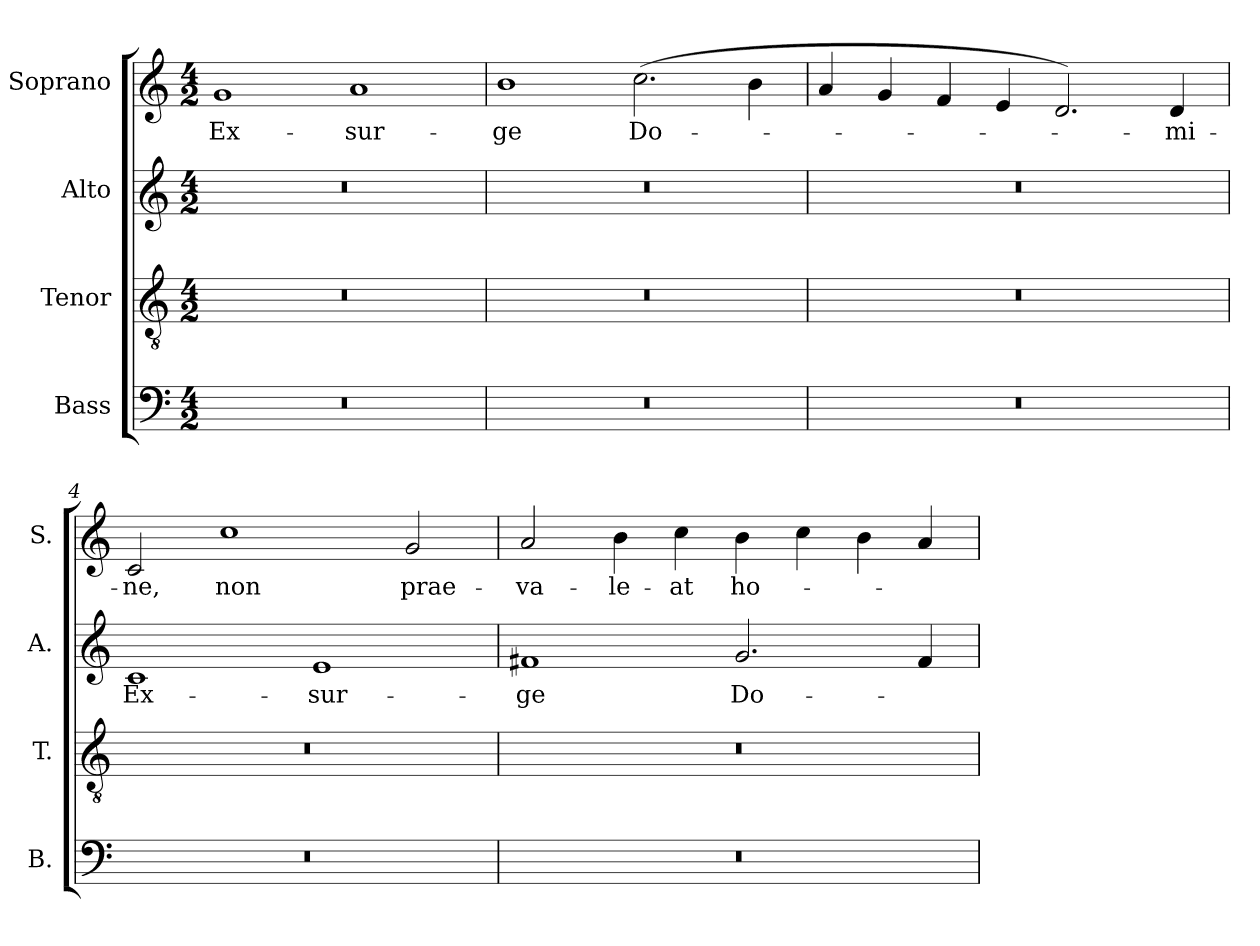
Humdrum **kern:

**kern	**kern	**kern	**text	**kern	**text
*part4	*part3	*part2	*part2	*part1	*part1
*staff4	*staff3	*staff2	*staff2	*staff1	*staff1
*I"Bass	*I"Tenor	*I"Alto	*	*I"Soprano	*
*I'B.	*I'T.	*I'A.	*	*I'S.	*
!!LO:PB:g=z
*clefF4	*clefGv2	*clefG2	*	*clefG2	*
*	*ITrd7c12	*	*	*	*
*k[]	*k[]	*k[]	*	*k[]	*
*C:	*C:	*C:	*	*C:	*
*M4/2	*M4/2	*M4/2	*	*M4/2	*
*MM232	*MM232	*MM232	*	*MM232	*
=1	=1	=1	=1	=1	=1
!LO:N:vis=1	!LO:N:vis=1	!LO:N:vis=1	!	!	!
!	!	!	!	!	!LO:LY:b:color=#000000
0r	0r	0r	.	1gi	Ex-
!	!	!	!	!	!LO:LY:b:color=#000000
.	.	.	.	1ai	-sur-
=2	=2	=2	=2	=2	=2
!LO:N:vis=1	!LO:N:vis=1	!LO:N:vis=1	!	!	!
!	!	!	!	!	!LO:LY:b:color=#000000
0r	0r	0r	.	1bi	-ge
!	!	!	!	!	!LO:LY:b:color=#000000
.	.	.	.	(2.cci\	Do-
.	.	.	.	4bi\	.
=3	=3	=3	=3	=3	=3
!LO:N:vis=1	!LO:N:vis=1	!LO:N:vis=1	!	!	!
0r	0r	0r	.	4ai/	.
.	.	.	.	4gi/	.
.	.	.	.	4fi/	.
.	.	.	.	4ei/	.
.	.	.	.	2.di/)	.
!	!	!	!	!	!LO:LY:b:color=#000000
.	.	.	.	4di/	-mi-
=4	=4	=4	=4	=4	=4
!LO:N:vis=1	!LO:N:vis=1	!	!	!	!
!	!	!	!LO:LY:b:color=#000000	!	!
!	!	!	!	!	!LO:LY:b:color=#000000
0r	0r	1ci	Ex-	2ci/	-ne,
!	!	!	!	!	!LO:LY:b:color=#000000
.	.	.	.	1cci	non
!	!	!	!LO:LY:b:color=#000000	!	!
.	.	1ei	-sur-	.	.
!	!	!	!	!	!LO:LY:b:color=#000000
.	.	.	.	2gi/	prae-
=5	=5	=5	=5	=5	=5
!LO:N:vis=1	!LO:N:vis=1	!	!	!	!
!	!	!	!LO:LY:b:color=#000000	!	!
!	!	!	!	!	!LO:LY:b:color=#000000
0r	0r	1f#Xi	-ge	2ai/	-va-
!	!	!	!	!	!LO:LY:b:color=#000000
.	.	.	.	4bi\	-le-
!	!	!	!	!	!LO:LY:b:color=#000000
.	.	.	.	4cci\	-at
!	!	!	!LO:LY:b:color=#000000	!	!
!	!	!	!	!	!LO:LY:b:color=#000000
.	.	2.gi/	Do-	4bi\	ho-
.	.	.	.	4cci\	.
.	.	.	.	4bi\	.
.	.	4f#i/	.	4ai/	.
=	=	=	=	=	=
*-	*-	*-	*-	*-	*-
